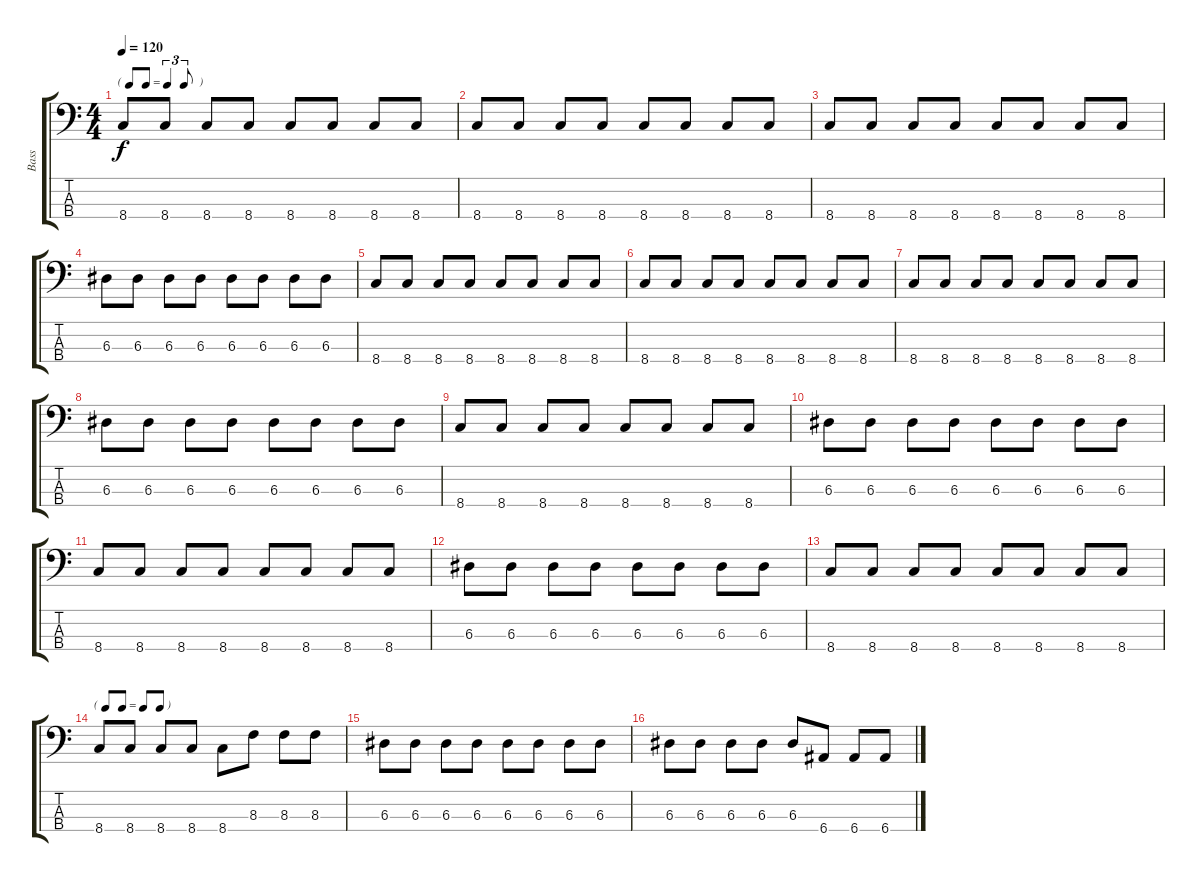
\track ("Bass" "Bass") {instrument electricbasspick}
\staff {score tabs}
\tuning (G2 D2 A1 E1) {hide}
\ts (4 4)
\tf triplet8th
\tempo 120
\clef f4
\ks c
8.4.8{dy f} 8.4.8 8.4.8 8.4.8 8.4.8 8.4.8 8.4.8 8.4.8 |
8.4.8 8.4.8 8.4.8 8.4.8 8.4.8 8.4.8 8.4.8 8.4.8 |
8.4.8 8.4.8 8.4.8 8.4.8 8.4.8 8.4.8 8.4.8 8.4.8 |
6.3.8 6.3.8 6.3.8 6.3.8 6.3.8 6.3.8 6.3.8 6.3.8 |
8.4.8 8.4.8 8.4.8 8.4.8 8.4.8 8.4.8 8.4.8 8.4.8 |
8.4.8 8.4.8 8.4.8 8.4.8 8.4.8 8.4.8 8.4.8 8.4.8 |
8.4.8 8.4.8 8.4.8 8.4.8 8.4.8 8.4.8 8.4.8 8.4.8 |
6.3.8 6.3.8 6.3.8 6.3.8 6.3.8 6.3.8 6.3.8 6.3.8 |
8.4.8 8.4.8 8.4.8 8.4.8 8.4.8 8.4.8 8.4.8 8.4.8 |
6.3.8 6.3.8 6.3.8 6.3.8 6.3.8 6.3.8 6.3.8 6.3.8 |
8.4.8 8.4.8 8.4.8 8.4.8 8.4.8 8.4.8 8.4.8 8.4.8 |
6.3.8 6.3.8 6.3.8 6.3.8 6.3.8 6.3.8 6.3.8 6.3.8 |
8.4.8 8.4.8 8.4.8 8.4.8 8.4.8 8.4.8 8.4.8 8.4.8 |
\tf none
8.4.8 8.4.8 8.4.8 8.4.8 8.4.8 8.3.8 8.3.8 8.3.8 |
6.3.8 6.3.8 6.3.8 6.3.8 6.3.8 6.3.8 6.3.8 6.3.8 |
6.3.8 6.3.8 6.3.8 6.3.8 6.3.8 6.4.8 6.4.8 6.4.8
